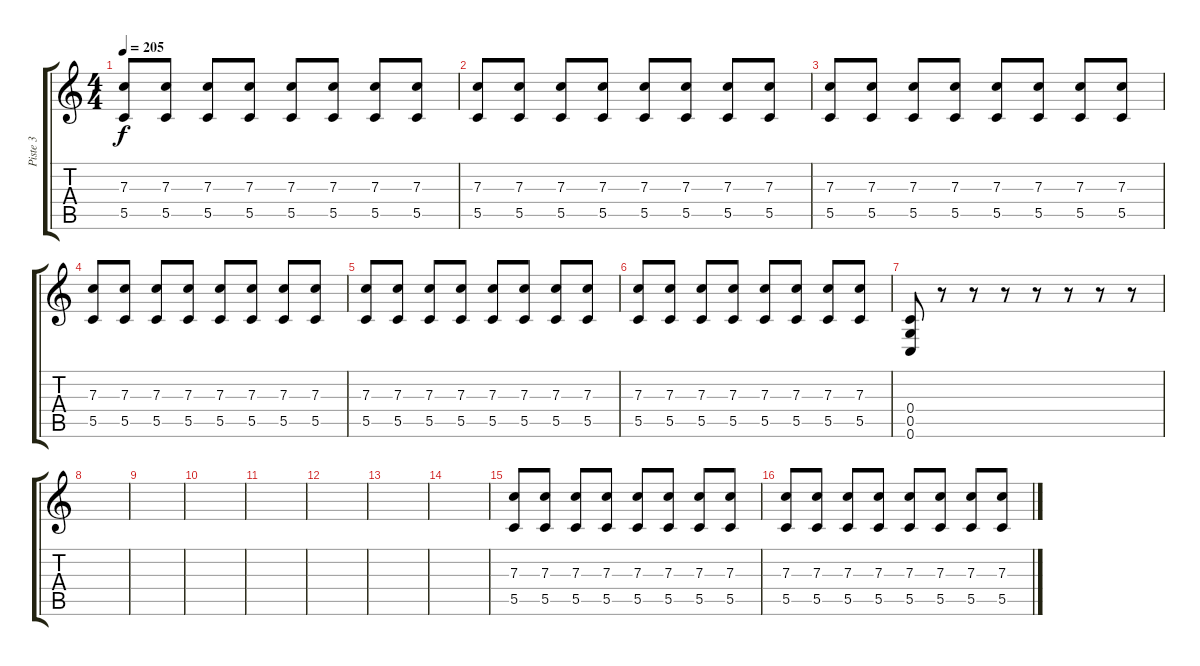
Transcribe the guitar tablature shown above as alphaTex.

\track ("Piste 3" "Piste 3") {instrument distortionguitar}
\staff {score tabs}
\tuning (D4 A3 F3 C3 G2 C2) {hide}
\ts (4 4)
\tempo 205
\clef g2
\ks c
(7.3 5.5).8{dy f} (7.3 5.5).8 (7.3 5.5).8 (7.3 5.5).8 (7.3 5.5).8 (7.3 5.5).8 (7.3 5.5).8 (7.3 5.5).8 |
(7.3 5.5).8 (7.3 5.5).8 (7.3 5.5).8 (7.3 5.5).8 (7.3 5.5).8 (7.3 5.5).8 (7.3 5.5).8 (7.3 5.5).8 |
(7.3 5.5).8 (7.3 5.5).8 (7.3 5.5).8 (7.3 5.5).8 (7.3 5.5).8 (7.3 5.5).8 (7.3 5.5).8 (7.3 5.5).8 |
(7.3 5.5).8 (7.3 5.5).8 (7.3 5.5).8 (7.3 5.5).8 (7.3 5.5).8 (7.3 5.5).8 (7.3 5.5).8 (7.3 5.5).8 |
(7.3 5.5).8 (7.3 5.5).8 (7.3 5.5).8 (7.3 5.5).8 (7.3 5.5).8 (7.3 5.5).8 (7.3 5.5).8 (7.3 5.5).8 |
(7.3 5.5).8 (7.3 5.5).8 (7.3 5.5).8 (7.3 5.5).8 (7.3 5.5).8 (7.3 5.5).8 (7.3 5.5).8 (7.3 5.5).8 |
(0.4 0.5 0.6).8 r.8 r.8 r.8 r.8 r.8 r.8 r.8 |
|
|
|
|
|
|
|
(7.3 5.5).8 (7.3 5.5).8 (7.3 5.5).8 (7.3 5.5).8 (7.3 5.5).8 (7.3 5.5).8 (7.3 5.5).8 (7.3 5.5).8 |
(7.3 5.5).8 (7.3 5.5).8 (7.3 5.5).8 (7.3 5.5).8 (7.3 5.5).8 (7.3 5.5).8 (7.3 5.5).8 (7.3 5.5).8
